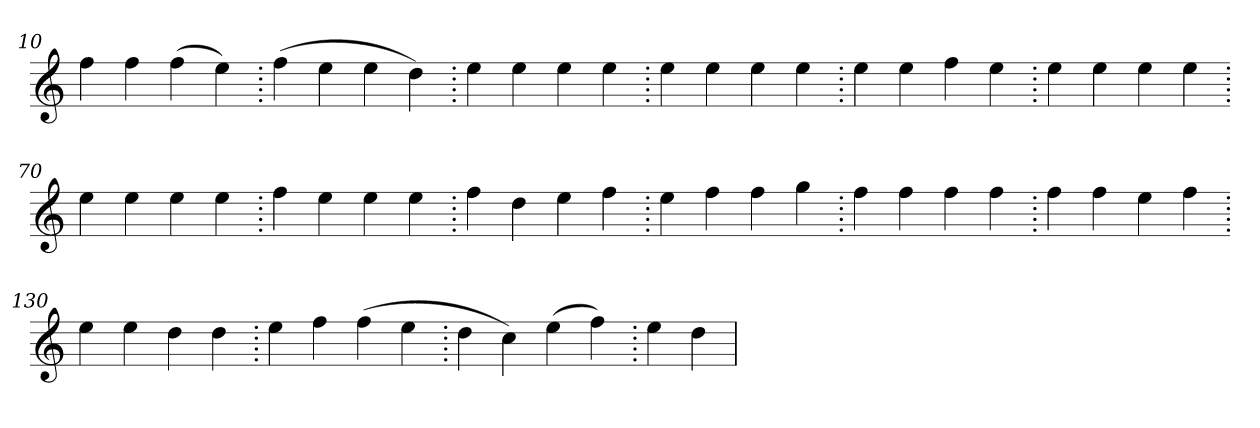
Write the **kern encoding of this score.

**kern
*part1
*staff1
*clefG2
=10.
4ff
4ff
(>4ff
4ee)
=20.
(>4ff
4ee
4ee
4dd)
=30.
4ee
4ee
4ee
4ee
=40.
4ee
4ee
4ee
4ee
=50.
4ee
4ee
4ff
4ee
=60.
4ee
4ee
4ee
4ee
=70.
4ee
4ee
4ee
4ee
=80.
4ff
4ee
4ee
4ee
=90.
4ff
4dd
4ee
4ff
=100.
4ee
4ff
4ff
4gg
=110.
4ff
4ff
4ff
4ff
=120.
4ff
4ff
4ee
4ff
=130.
4ee
4ee
4dd
4dd
=140.
4ee
4ff
(>4ff
4ee
=150.
4dd
4cc)
(>4ee
4ff)
=160.
4ee
4dd
=
*-
